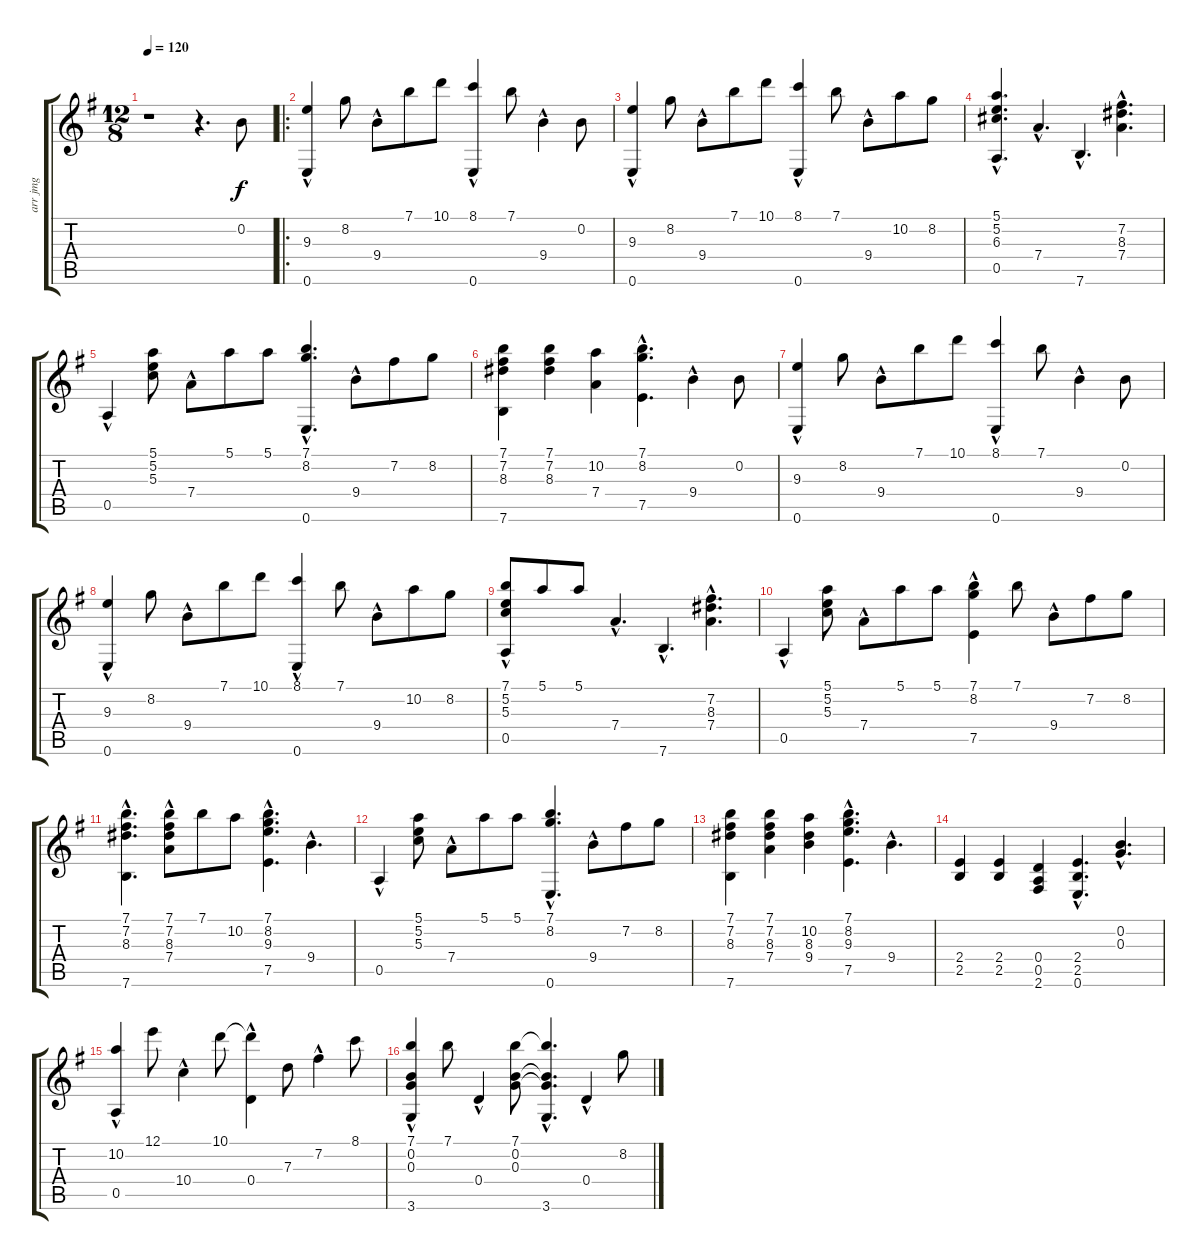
\track ("arr jmg" "arr jmg") {instrument electricguitarjazz}
\staff {score tabs}
\tuning (E4 B3 G3 D3 A2 E2) {hide}
\ts (12 8)
\tempo 120
\clef g2
\ks eminor
r.1{dy f instrument electricguitarjazz} r.4{d} 0.2.8 |
\ro
(9.3 0.6{hac}).4 8.2.8 9.4{hac}.8 7.1.8 10.1.8 (8.1 0.6{hac}).4 7.1.8 9.4{hac}.4 0.2.8 |
(9.3 0.6{hac}).4 8.2.8 9.4{hac}.8 7.1.8 10.1.8 (8.1 0.6{hac}).4 7.1.8 9.4{hac}.8 10.2.8 8.2.8 |
(5.1{hac} 5.2{hac} 6.3{hac} 0.5{hac}).4{d} 7.4{hac}.4{d} 7.6{hac}.4{d} (7.2{hac} 8.3{hac} 7.4{hac}).4{d} |
0.5{hac}.4 (5.1 5.2 5.3).8 7.4{hac}.8 5.1.8 5.1.8 (7.1{hac} 8.2{hac} 0.6{hac}).4{d} 9.4{hac}.8 7.2.8 8.2.8 |
(7.1 7.2 8.3 7.6).4 (7.1 7.2 8.3).4 (10.2 7.4).4 (7.1{hac} 8.2{hac} 7.5{hac}).4{d} 9.4{hac}.4 0.2.8 |
(9.3 0.6{hac}).4 8.2.8 9.4{hac}.8 7.1.8 10.1.8 (8.1 0.6{hac}).4 7.1.8 9.4{hac}.4 0.2.8 |
(9.3 0.6{hac}).4 8.2.8 9.4{hac}.8 7.1.8 10.1.8 (8.1 0.6{hac}).4 7.1.8 9.4{hac}.8 10.2.8 8.2.8 |
(7.1 5.2 5.3 0.5{hac}).8 5.1.8 5.1.8 7.4{hac}.4{d} 7.6{hac}.4{d} (7.2{hac} 8.3{hac} 7.4{hac}).4{d} |
0.5{hac}.4 (5.1 5.2 5.3).8 7.4{hac}.8 5.1.8 5.1.8 (7.1 8.2 7.5{hac}).4 7.1.8 9.4{hac}.8 7.2.8 8.2.8 |
(7.1{hac} 7.2{hac} 8.3{hac} 7.6{hac}).4{d} (7.1 7.2 8.3 7.4{hac}).8 7.1.8 10.2.8 (7.1{hac} 8.2{hac} 9.3{hac} 7.5{hac}).4{d} 9.4{hac}.4{d} |
0.5{hac}.4 (5.1 5.2 5.3).8 7.4{hac}.8 5.1.8 5.1.8 (7.1{hac} 8.2{hac} 0.6{hac}).4{d} 9.4{hac}.8 7.2.8 8.2.8 |
(7.1 7.2 8.3 7.6).4 (7.1 7.2 8.3 7.4).4 (10.2 8.3 9.4).4 (7.1{hac} 8.2{hac} 9.3{hac} 7.5{hac}).4{d} 9.4{hac}.4{d} |
(2.4 2.5).4 (2.4 2.5).4 (0.4 0.5 2.6).4 (2.4{hac} 2.5{hac} 0.6{hac}).4{d} (0.2{hac} 0.3{hac}).4{d} |
(10.2 0.5{hac}).4 12.1.8 10.4{hac}.4 10.1.8 (10.1{t} 0.4{hac}).4 7.3.8 7.2{hac}.4 8.1.8 |
(7.1 0.2 0.3 3.6{hac}).4 7.1.8 0.4{hac}.4 (7.1 0.2 0.3).8 (7.1{hac t} 0.2{hac t} 0.3{hac t} 3.6{hac}).4{d} 0.4{hac}.4 8.2.8
